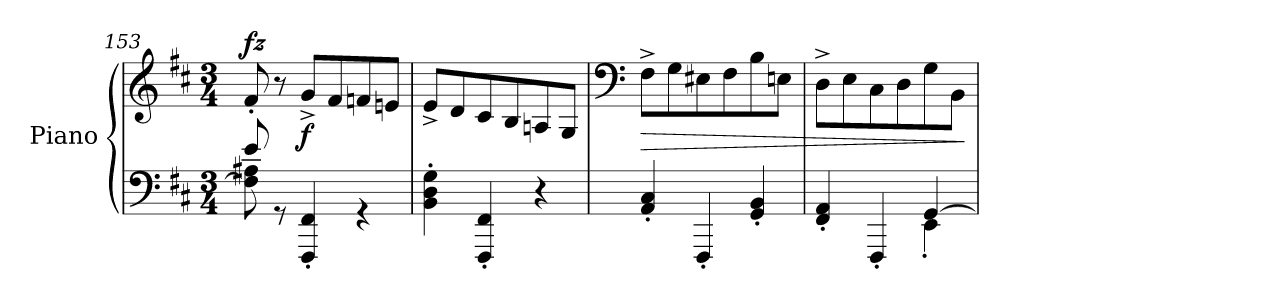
**kern	**kern	**dynam
*part1	*part1	*part1
*staff2	*staff1	*staff1/2
*I"Piano	*	*
*I'Pno	*	*
*clefF4	*clefG2	*
*k[f#c#]	*k[f#c#]	*
*M3/4	*M3/4	*
=153	=153	=153
*^	*	*
!	!	!	!LO:DY:a
8e/	8F#\] 8A#X\	8f#'/	fz
8rGG	2ryy	8r	.
!	!	!	!LO:DY:b
4FFF#/' 4FF#/'	.	8g^/L	f
.	.	8f#/	.
4rGG	.	8fn/	.
.	8ryy	8en/J	.
*v	*v	*	*
=154	=154	=154
4BB\' 4D\' 4G\'	8e^/L	.
.	8d/	.
4FFF#/' 4FF#/'	8c#/	.
.	8B/	.
4r	8An/	.
.	8G/J	.
=155	=155	=155
*	*clefF4	*
!	!	!LO:HP:b
4AA/' 4C#/'	8F#^\L	>
.	8G\	.
4FFF#'/	8E#X\	.
.	8F#\	.
4GG/' 4BB/'	8B\	.
.	8En\J	.
=156	=156	=156
*^	*	*
4FF#/' 4AA/'	2ryy	8D^\L	.
.	.	8E\	.
4FFF#'/	.	8C#\	.
.	.	8D\	.
[4GG/	4EE'\	8G\	.
.	.	8BB\J	.
*v	*v	*	*
.	.	]
=	=	=
*-	*-	*-
